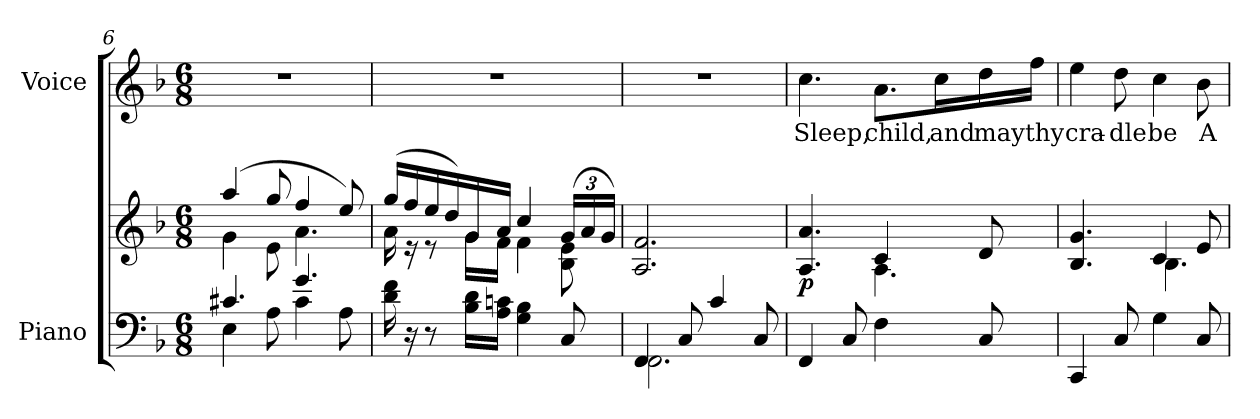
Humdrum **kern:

**kern	**kern	**dynam	**kern	**text
*part2	*part2	*part2	*part1	*part1
*staff3	*staff2	*staff2/3	*staff1	*staff1
*I"Piano	*	*	*I"Voice	*
*I'Pno	*	*	*	*
*clefF4	*clefG2	*	*clefG2	*
*k[b-]	*k[b-]	*	*k[b-]	*
*M6/8	*M6/8	*	*M6/8	*
=6	=6	=6	=6	=6
*^	*^	*	*	*
4.c#X/	4E\	(4aa/	4g\	.	2.r	.
.	8A\	8gg/	8e\	.	.	.
4.g/	4c#\	4ff/	4.a\	.	.	.
.	8A\	8ee/)	.	.	.	.
*v	*v	*	*	*	*	*
=7	=7	=7	=7	=7	=7
16d\ 16f\	(16gg/LL	16a\	.	2.r	.
16r	16ff/	16r	.	.	.
8r	16ee/	8r	.	.	.
.	16dd/)	.	.	.	.
16B-\ 16d\LL	16g/	16g\LL	.	.	.
16A\ 16cn\JJ	16a/JJ	16f\JJ	.	.	.
4G\ 4B-\	4cc/	4f\	.	.	.
*	*Xbrackettup	*	*	*	*
8C/	(24g/LL	8B-\ 8e\	.	.	.
.	24a/	.	.	.	.
.	24g/JJ)	.	.	.	.
*	*v	*v	*	*	*
=8	=8	=8	=8	=8
*^	*	*	*	*
4FF/	2.FF\	2.A/ 2.f/	.	2.r	.
8C/	.	.	.	.	.
4c/	.	.	.	.	.
8C/	.	.	.	.	.
*v	*v	*	*	*	*
=9	=9	=9	=9	=9
*	*^	*	*	*
!	!	!	!LO:DY:b	!	!
4FF/	4.A/ 4.a/	4.ryy	p	4.cc\	Sleep,
8C/	.	.	.	.	.
4F\	4c/	4.A\	.	8.a\L	child,
.	.	.	.	16cc\L	and
8C/	8d/	.	.	16dd\	may
.	.	.	.	16ff\JJ	thy
=10	=10	=10	=10	=10	=10
4CC/	4.B-/ 4.g/	4.ryy	.	4ee\	cra-
8C/	.	.	.	8dd\	-dle
4G\	4c/	4.B-\	.	4cc\	be
8C/	8e/	.	.	8b-\	A
*	*v	*v	*	*	*
=	=	=	=	=
*-	*-	*-	*-	*-
